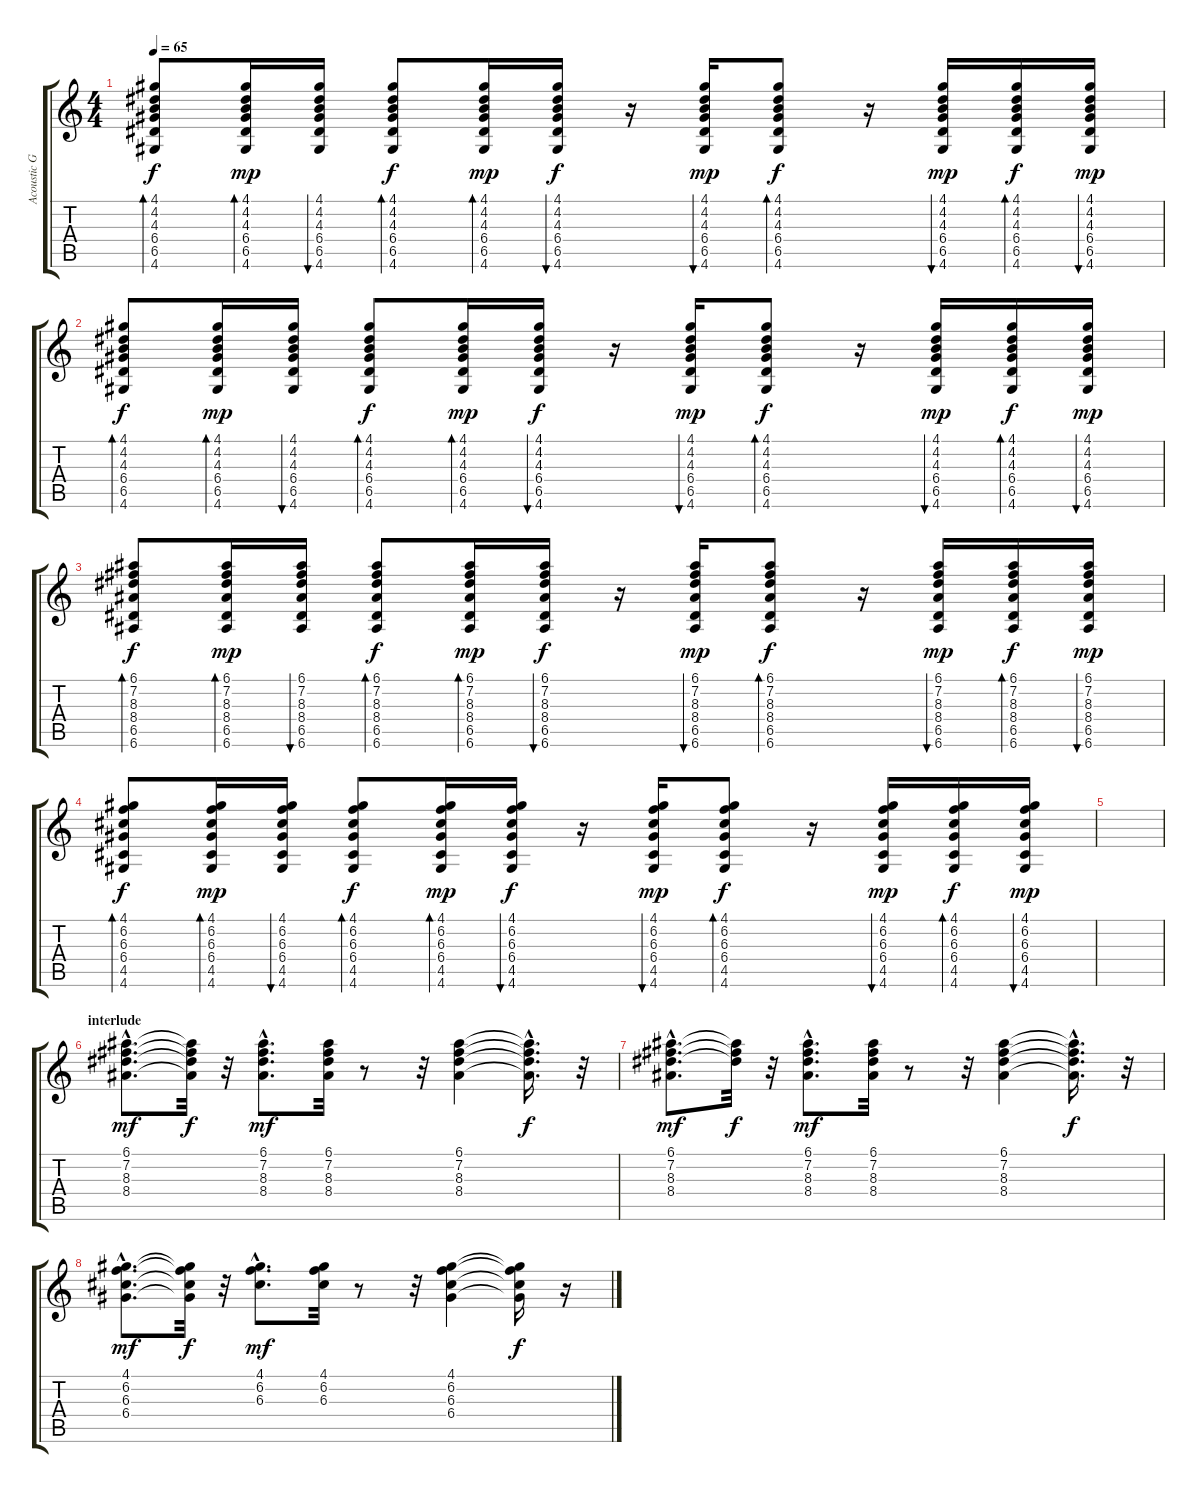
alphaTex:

\track ("Acoustic Guitar" "Acoustic G") {instrument acousticguitarsteel}
\staff {score tabs}
\tuning (E4 B3 G3 D3 A2 E2) {hide}
\ts (4 4)
\tempo 65
\clef g2
\ks c
(4.1 4.2 4.3 6.4 6.5 4.6).8{bd 30 dy f} (4.1 4.2 4.3 6.4 6.5 4.6).16{bd 30 dy mp} (4.1 4.2 4.3 6.4 6.5 4.6).16{bu 30} (4.1 4.2 4.3 6.4 6.5 4.6).8{bd 30 dy f} (4.1 4.2 4.3 6.4 6.5 4.6).16{bd 30 dy mp} (4.1 4.2 4.3 6.4 6.5 4.6).16{bu 30 dy f} r.16 (4.1 4.2 4.3 6.4 6.5 4.6).16{bu 30 dy mp} (4.1 4.2 4.3 6.4 6.5 4.6).8{bd 30 dy f} r.16 (4.1 4.2 4.3 6.4 6.5 4.6).16{bu 30 dy mp} (4.1 4.2 4.3 6.4 6.5 4.6).16{bd 30 dy f} (4.1 4.2 4.3 6.4 6.5 4.6).16{bu 30 dy mp} |
(4.1 4.2 4.3 6.4 6.5 4.6).8{bd 30 dy f} (4.1 4.2 4.3 6.4 6.5 4.6).16{bd 30 dy mp} (4.1 4.2 4.3 6.4 6.5 4.6).16{bu 30} (4.1 4.2 4.3 6.4 6.5 4.6).8{bd 30 dy f} (4.1 4.2 4.3 6.4 6.5 4.6).16{bd 30 dy mp} (4.1 4.2 4.3 6.4 6.5 4.6).16{bu 30 dy f} r.16 (4.1 4.2 4.3 6.4 6.5 4.6).16{bu 30 dy mp} (4.1 4.2 4.3 6.4 6.5 4.6).8{bd 30 dy f} r.16 (4.1 4.2 4.3 6.4 6.5 4.6).16{bu 30 dy mp} (4.1 4.2 4.3 6.4 6.5 4.6).16{bd 30 dy f} (4.1 4.2 4.3 6.4 6.5 4.6).16{bu 30 dy mp} |
(6.1 7.2 8.3 8.4 6.5 6.6).8{bd 30 dy f} (6.1 7.2 8.3 8.4 6.5 6.6).16{bd 30 dy mp} (6.1 7.2 8.3 8.4 6.5 6.6).16{bu 30} (6.1 7.2 8.3 8.4 6.5 6.6).8{bd 30 dy f} (6.1 7.2 8.3 8.4 6.5 6.6).16{bd 30 dy mp} (6.1 7.2 8.3 8.4 6.5 6.6).16{bu 30 dy f} r.16 (6.1 7.2 8.3 8.4 6.5 6.6).16{bu 30 dy mp} (6.1 7.2 8.3 8.4 6.5 6.6).8{bd 30 dy f} r.16 (6.1 7.2 8.3 8.4 6.5 6.6).16{bu 30 dy mp} (6.1 7.2 8.3 8.4 6.5 6.6).16{bd 30 dy f} (6.1 7.2 8.3 8.4 6.5 6.6).16{bu 30 dy mp} |
(4.1 6.2 6.3 6.4 4.5 4.6).8{bd 30 dy f} (4.1 6.2 6.3 6.4 4.5 4.6).16{bd 30 dy mp} (4.1 6.2 6.3 6.4 4.5 4.6).16{bu 30} (4.1 6.2 6.3 6.4 4.5 4.6).8{bd 30 dy f} (4.1 6.2 6.3 6.4 4.5 4.6).16{bd 30 dy mp} (4.1 6.2 6.3 6.4 4.5 4.6).16{bu 30 dy f} r.16 (4.1 6.2 6.3 6.4 4.5 4.6).16{bu 30 dy mp} (4.1 6.2 6.3 6.4 4.5 4.6).8{bd 30 dy f} r.16 (4.1 6.2 6.3 6.4 4.5 4.6).16{bu 30 dy mp} (4.1 6.2 6.3 6.4 4.5 4.6).16{bd 30 dy f} (4.1 6.2 6.3 6.4 4.5 4.6).16{bu 30 dy mp} |
|
\section ("" "interlude")
(6.1{hac} 7.2{hac} 8.3{hac} 8.4{hac}).8{d dy mf volume 13} (6.1{t} 7.2{t} 8.3{t} 8.4{t}).32{dy f} r.32 (6.1{hac} 7.2 8.3 8.4{hac}).8{d dy mf} (6.1 7.2 8.3 8.4).32 r.8 r.32 (6.1 7.2 8.3 8.4).4 (6.1{hac t} 7.2{hac t} 8.3{hac t} 8.4{hac t}).16{d dy f} r.32 |
(6.1{hac} 7.2{hac} 8.3{hac} 8.4{hac}).8{d dy mf} (6.1{t} 7.2{t} 8.3{t}).32{dy f} r.32 (6.1{hac} 7.2 8.3{hac} 8.4{hac}).8{d dy mf} (6.1 7.2 8.3 8.4).32 r.8 r.32 (6.1 7.2 8.3 8.4).4 (6.1{hac t} 7.2{hac t} 8.3{hac t} 8.4{hac t}).16{d dy f} r.32 |
(4.1{hac} 6.2{hac} 6.3{hac} 6.4{hac}).8{d dy mf} (4.1{t} 6.2{t} 6.3{t} 6.4{t}).32{dy f} r.32 (4.1{hac} 6.2{hac} 6.3{hac}).8{d dy mf} (4.1 6.2 6.3).32 r.8 r.32 (4.1 6.2 6.3 6.4).4 (4.1{t} 6.2{t} 6.3{t} 6.4{t}).16{dy f} r.16
